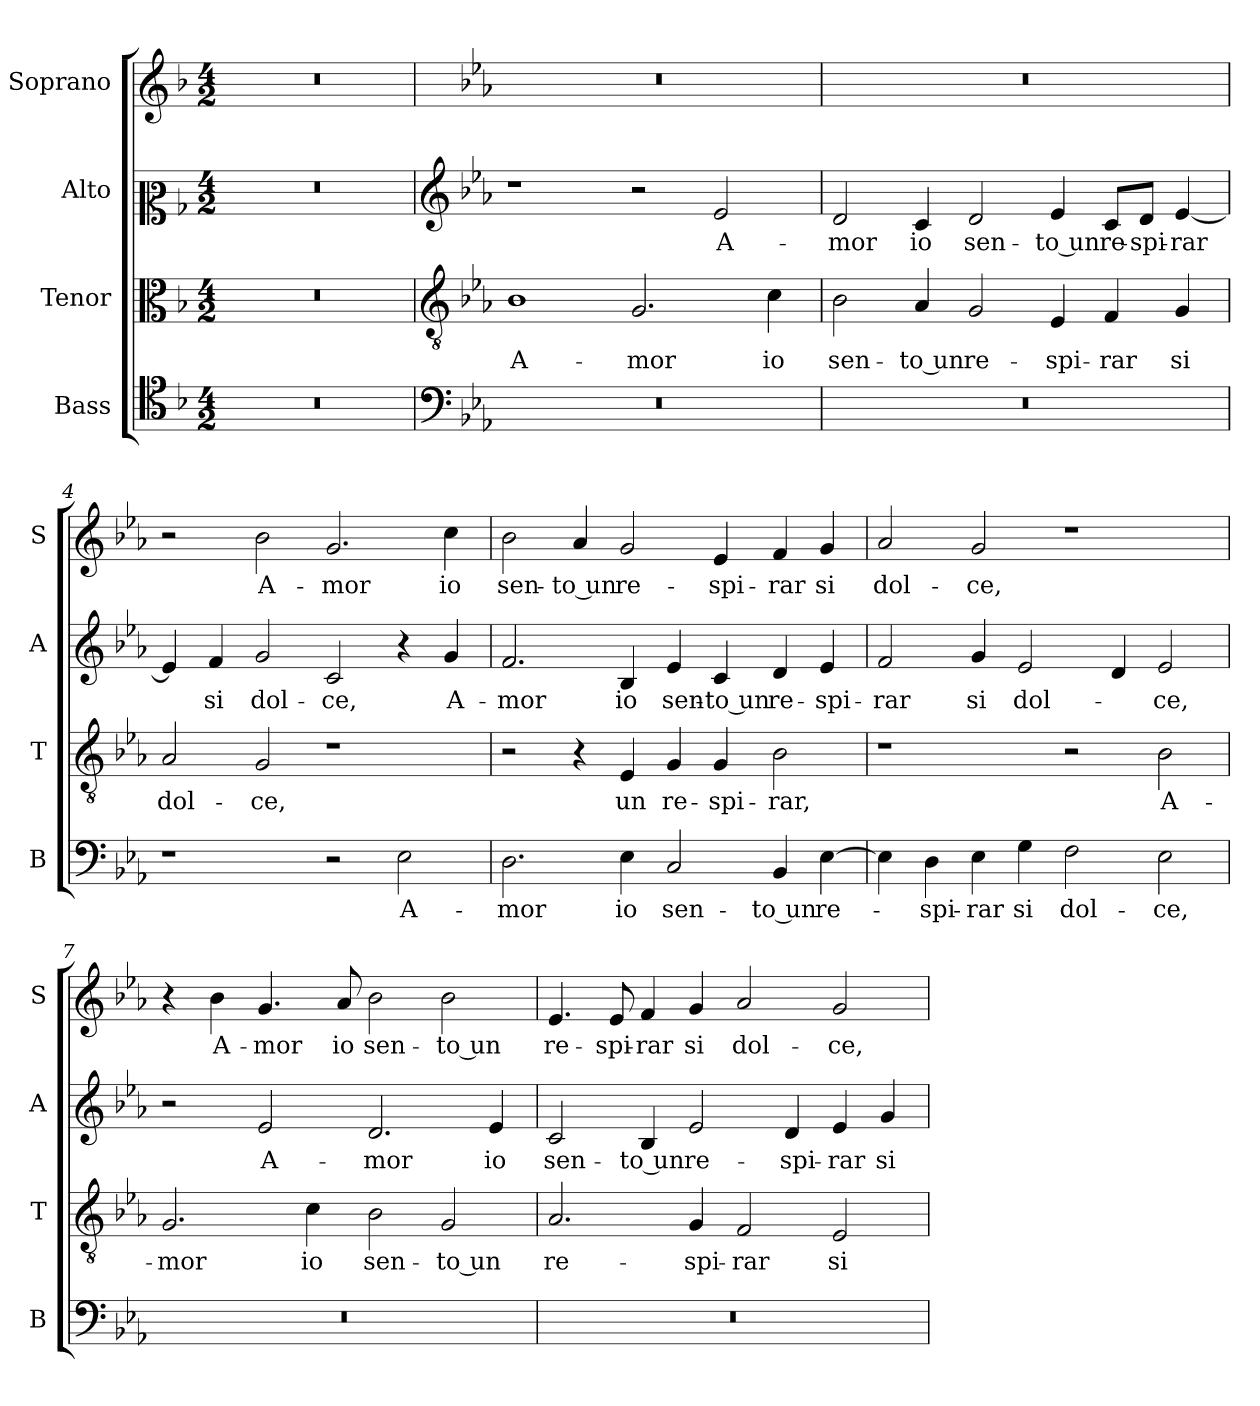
**kern	**text	**kern	**text	**kern	**text	**kern	**text
*part4	*part4	*part3	*part3	*part2	*part2	*part1	*part1
*staff4	*staff4	*staff3	*staff3	*staff2	*staff2	*staff1	*staff1
*I"Bass	*	*I"Tenor	*	*I"Alto	*	*I"Soprano	*
*I'B	*	*I'T	*	*I'A	*	*I'S	*
*clefC4	*	*clefC3	*	*clefC2	*	*clefG2	*
*k[b-]	*	*k[b-]	*	*k[b-]	*	*k[b-]	*
*F:	*	*F:	*	*F:	*	*F:	*
*M4/2	*	*M4/2	*	*M4/2	*	*M4/2	*
=1	=1	=1	=1	=1	=1	=1	=1
0r	.	0r	.	0r	.	0r	.
=2	=2	=2	=2	=2	=2	=2	=2
*clefF4	*	*clefGv2	*	*clefG2	*	*	*
*k[b-e-a-]	*	*k[b-e-a-]	*	*k[b-e-a-]	*	*k[b-e-a-]	*
*E-:	*	*E-:	*	*E-:	*	*E-:	*
!	!	!	!LO:LY:b	!	!	!	!
0r	.	1B-	A-	1r	.	0r	.
!	!	!	!LO:LY:b	!	!	!	!
.	.	2.G/	-mor	2r	.	.	.
!	!	!	!	!	!LO:LY:b	!	!
.	.	.	.	2e-/	A-	.	.
!	!	!	!LO:LY:b	!	!	!	!
.	.	4c\	io	.	.	.	.
=3	=3	=3	=3	=3	=3	=3	=3
!	!	!	!LO:LY:b	!	!LO:LY:b	!	!
0r	.	2B-\	sen-	2d/	-mor	0r	.
!	!	!	!LO:LY:b	!	!LO:LY:b	!	!
.	.	4A-/	-to un	4c/	io	.	.
!	!	!	!LO:LY:b	!	!LO:LY:b	!	!
.	.	2G/	re-	2d/	sen-	.	.
!	!	!	!LO:LY:b	!	!LO:LY:b	!	!
.	.	4E-/	-spi-	4e-/	-to un	.	.
!	!	!	!LO:LY:b	!	!LO:LY:b	!	!
.	.	4F/	-rar	8c/L	re-	.	.
!	!	!	!	!	!LO:LY:b	!	!
.	.	.	.	8d/J	-spi-	.	.
!	!	!	!LO:LY:b	!	!LO:LY:b	!	!
.	.	4G/	si	[4e-/	-rar	.	.
=4	=4	=4	=4	=4	=4	=4	=4
!	!	!	!LO:LY:b	!	!	!	!
1r	.	2A-/	dol-	4e-/]	.	2r	.
!	!	!	!	!	!LO:LY:b	!	!
.	.	.	.	4f/	si	.	.
!	!	!	!LO:LY:b	!	!LO:LY:b	!	!LO:LY:b
.	.	2G/	-ce,	2g/	dol-	2b-\	A-
!	!	!	!	!	!LO:LY:b	!	!LO:LY:b
2r	.	1r	.	2c/	-ce,	2.g/	-mor
!	!LO:LY:b	!	!	!	!	!	!
2E-\	A-	.	.	4r	.	.	.
!	!	!	!	!	!LO:LY:b	!	!LO:LY:b
.	.	.	.	4g/	A-	4cc\	io
!!LO:LB:g=z
=5	=5	=5	=5	=5	=5	=5	=5
!	!LO:LY:b	!	!	!	!LO:LY:b	!	!LO:LY:b
2.D\	-mor	2r	.	2.f/	-mor	2b-\	sen-
!	!	!	!	!	!	!	!LO:LY:b
.	.	4r	.	.	.	4a-/	-to un
!	!LO:LY:b	!	!LO:LY:b	!	!LO:LY:b	!	!LO:LY:b
4E-\	io	4E-/	un	4B-/	io	2g/	re-
!	!LO:LY:b	!	!LO:LY:b	!	!LO:LY:b	!	!
2C/	sen-	4G/	re-	4e-/	sen-	.	.
!	!	!	!LO:LY:b	!	!LO:LY:b	!	!LO:LY:b
.	.	4G/	-spi-	4c/	-to un	4e-/	-spi-
!	!LO:LY:b	!	!LO:LY:b	!	!LO:LY:b	!	!LO:LY:b
4BB-/	-to un	2B-\	-rar,	4d/	re-	4f/	-rar
!	!LO:LY:b	!	!	!	!LO:LY:b	!	!LO:LY:b
[4E-\	re-	.	.	4e-/	-spi-	4g/	si
=6	=6	=6	=6	=6	=6	=6	=6
!	!	!	!	!	!LO:LY:b	!	!LO:LY:b
4E-\]	.	1r	.	2f/	-rar	2a-/	dol-
!	!LO:LY:b	!	!	!	!	!	!
4D\	-spi-	.	.	.	.	.	.
!	!LO:LY:b	!	!	!	!LO:LY:b	!	!LO:LY:b
4E-\	-rar	.	.	4g/	si	2g/	-ce,
!	!LO:LY:b	!	!	!	!LO:LY:b	!	!
4G\	si	.	.	2e-/	dol-	.	.
!	!LO:LY:b	!	!	!	!	!	!
2F\	dol-	2r	.	.	.	1r	.
.	.	.	.	4d/	.	.	.
!	!LO:LY:b	!	!LO:LY:b	!	!LO:LY:b	!	!
2E-\	-ce,	2B-\	A-	2e-/	-ce,	.	.
=7	=7	=7	=7	=7	=7	=7	=7
!	!	!	!LO:LY:b	!	!	!	!
0r	.	2.G/	-mor	2r	.	4r	.
!	!	!	!	!	!	!	!LO:LY:b
.	.	.	.	.	.	4b-\	A-
!	!	!	!	!	!LO:LY:b	!	!LO:LY:b
.	.	.	.	2e-/	A-	4.g/	-mor
!	!	!	!LO:LY:b	!	!	!	!
.	.	4c\	io	.	.	.	.
!	!	!	!	!	!	!	!LO:LY:b
.	.	.	.	.	.	8a-/	io
!	!	!	!LO:LY:b	!	!LO:LY:b	!	!LO:LY:b
.	.	2B-\	sen-	2.d/	-mor	2b-\	sen-
!	!	!	!LO:LY:b	!	!	!	!LO:LY:b
.	.	2G/	-to un	.	.	2b-\	-to un
!	!	!	!	!	!LO:LY:b	!	!
.	.	.	.	4e-/	io	.	.
!!LO:LB:g=z
=8	=8	=8	=8	=8	=8	=8	=8
!	!	!	!LO:LY:b	!	!LO:LY:b	!	!LO:LY:b
0r	.	2.A-/	re-	2c/	sen-	4.e-/	re-
!	!	!	!	!	!	!	!LO:LY:b
.	.	.	.	.	.	8e-/	-spi-
!	!	!	!	!	!LO:LY:b	!	!LO:LY:b
.	.	.	.	4B-/	-to un	4f/	-rar
!	!	!	!LO:LY:b	!	!LO:LY:b	!	!LO:LY:b
.	.	4G/	-spi-	2e-/	re-	4g/	si
!	!	!	!LO:LY:b	!	!	!	!LO:LY:b
.	.	2F/	-rar	.	.	2a-/	dol-
!	!	!	!	!	!LO:LY:b	!	!
.	.	.	.	4d/	-spi-	.	.
!	!	!	!LO:LY:b	!	!LO:LY:b	!	!LO:LY:b
.	.	2E-/	si	4e-/	-rar	2g/	-ce,
!	!	!	!	!	!LO:LY:b	!	!
.	.	.	.	4g/	si	.	.
=	=	=	=	=	=	=	=
*-	*-	*-	*-	*-	*-	*-	*-
